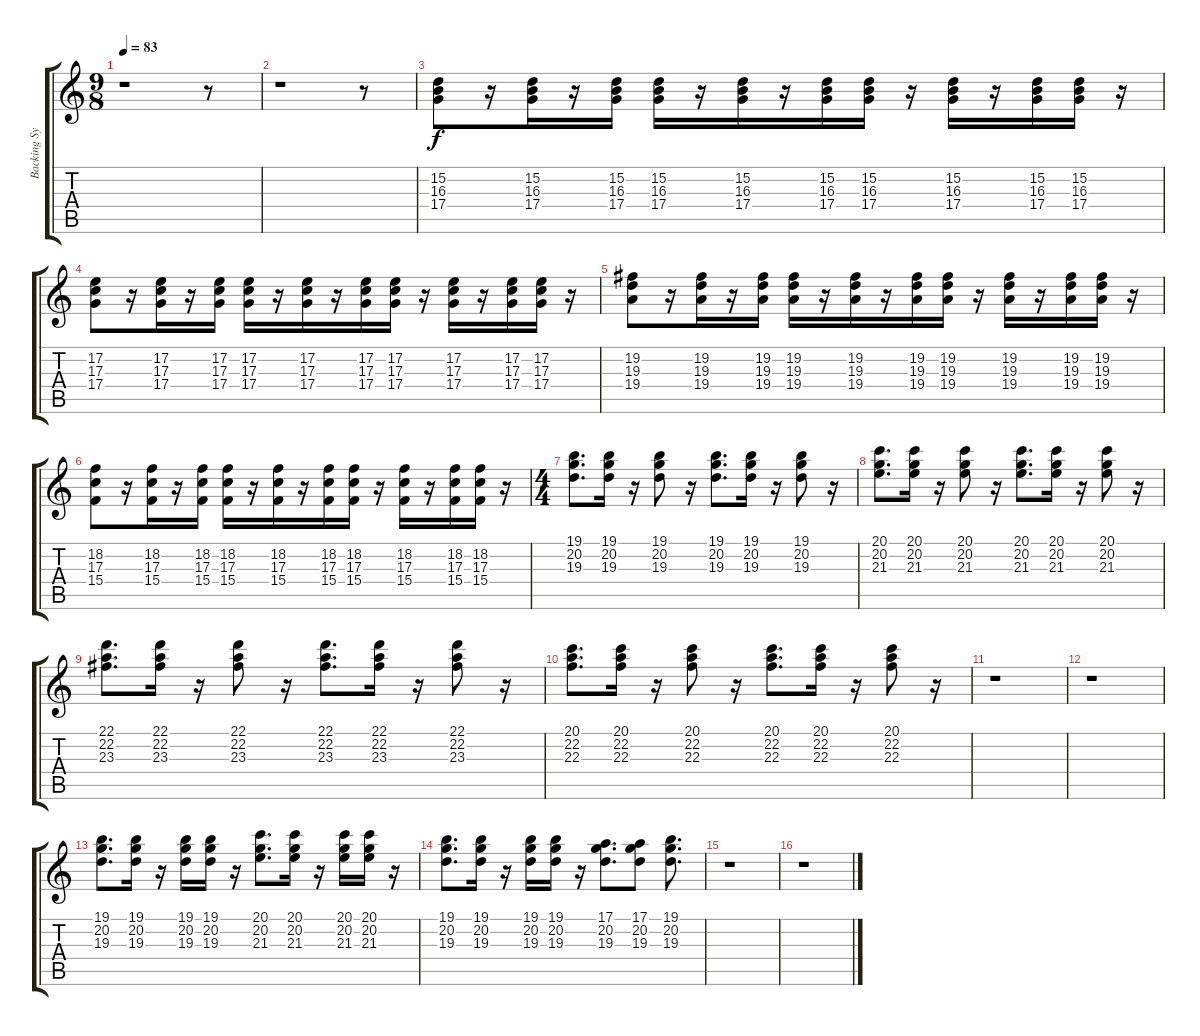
\track ("Backing Synth" "Backing Sy") {instrument rockorgan}
\staff {score tabs}
\tuning (E4 B3 G3 D3 A2 E2) {hide}
\ts (9 8)
\tempo 83
\clef g2
\ks c
r.1{dy f} r.8 |
r.1 r.8 |
\section ("" "")
(15.2 16.3 17.4).8{volume 7 instrument rockorgan} r.16 (15.2 16.3 17.4).16 r.16 (15.2 16.3 17.4).16 (15.2 16.3 17.4).16 r.16 (15.2 16.3 17.4).16 r.16 (15.2 16.3 17.4).16 (15.2 16.3 17.4).16 r.16 (15.2 16.3 17.4).16 r.16 (15.2 16.3 17.4).16 (15.2 16.3 17.4).16 r.16 |
(17.2 17.3 17.4).8 r.16 (17.2 17.3 17.4).16 r.16 (17.2 17.3 17.4).16 (17.2 17.3 17.4).16 r.16 (17.2 17.3 17.4).16 r.16 (17.2 17.3 17.4).16 (17.2 17.3 17.4).16 r.16 (17.2 17.3 17.4).16 r.16 (17.2 17.3 17.4).16 (17.2 17.3 17.4).16 r.16 |
(19.2 19.3 19.4).8 r.16 (19.2 19.3 19.4).16 r.16 (19.2 19.3 19.4).16 (19.2 19.3 19.4).16 r.16 (19.2 19.3 19.4).16 r.16 (19.2 19.3 19.4).16 (19.2 19.3 19.4).16 r.16 (19.2 19.3 19.4).16 r.16 (19.2 19.3 19.4).16 (19.2 19.3 19.4).16 r.16 |
(18.2 17.3 15.4).8 r.16 (18.2 17.3 15.4).16 r.16 (18.2 17.3 15.4).16 (18.2 17.3 15.4).16 r.16 (18.2 17.3 15.4).16 r.16 (18.2 17.3 15.4).16 (18.2 17.3 15.4).16 r.16 (18.2 17.3 15.4).16 r.16 (18.2 17.3 15.4).16 (18.2 17.3 15.4).16 r.16 |
\ts (4 4)
\section ("" "")
(19.1 20.2 19.3).8{d} (19.1 20.2 19.3).16 r.16 (19.1 20.2 19.3).8 r.16 (19.1 20.2 19.3).8{d} (19.1 20.2 19.3).16 r.16 (19.1 20.2 19.3).8 r.16 |
(20.1 20.2 21.3).8{d} (20.1 20.2 21.3).16 r.16 (20.1 20.2 21.3).8 r.16 (20.1 20.2 21.3).8{d} (20.1 20.2 21.3).16 r.16 (20.1 20.2 21.3).8 r.16 |
(22.1 22.2 23.3).8{d} (22.1 22.2 23.3).16 r.16 (22.1 22.2 23.3).8 r.16 (22.1 22.2 23.3).8{d} (22.1 22.2 23.3).16 r.16 (22.1 22.2 23.3).8 r.16 |
(20.1 22.2 22.3).8{d} (20.1 22.2 22.3).16 r.16 (20.1 22.2 22.3).8 r.16 (20.1 22.2 22.3).8{d} (20.1 22.2 22.3).16 r.16 (20.1 22.2 22.3).8 r.16 |
r.1 |
r.1 |
(19.1 20.2 19.3).8{d} (19.1 20.2 19.3).16 r.16 (19.1 20.2 19.3).16 (19.1 20.2 19.3).16 r.16 (20.1 20.2 21.3).8{d} (20.1 20.2 21.3).16 r.16 (20.1 20.2 21.3).16 (20.1 20.2 21.3).16 r.16 |
(19.1 20.2 19.3).8{d} (19.1 20.2 19.3).16 r.16 (19.1 20.2 19.3).16 (19.1 20.2 19.3).16 r.16 (17.1 20.2 19.3).8{d} (17.1 20.2 19.3).8 (19.1 20.2 19.3).8{d} |
r.1 |
r.1
